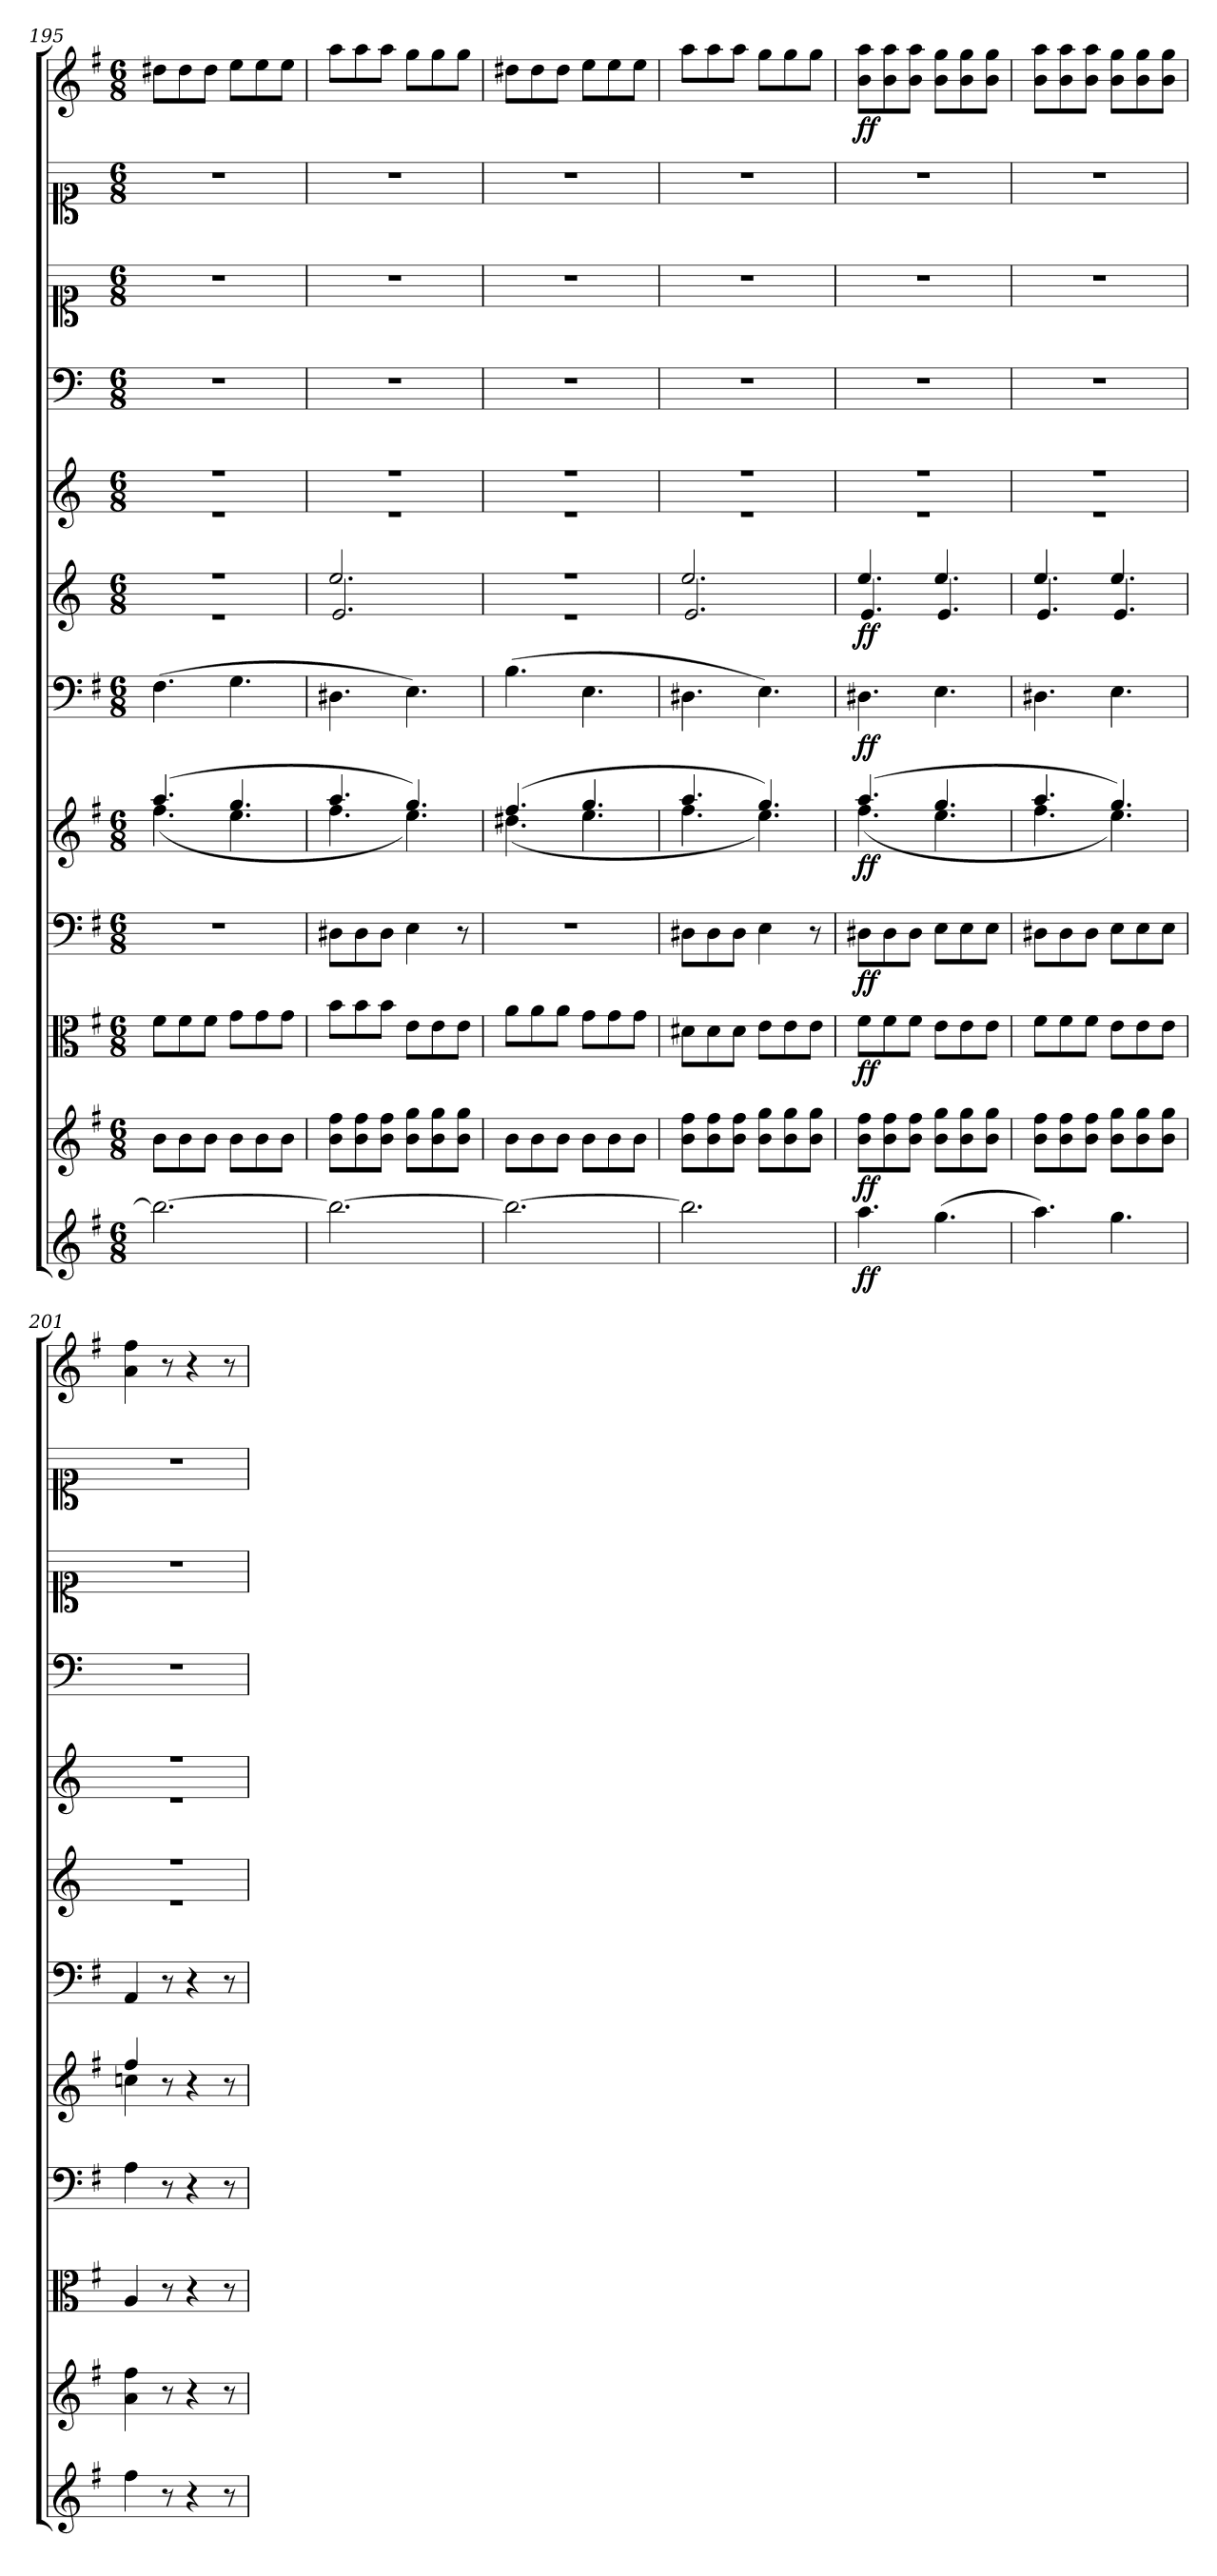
**kern	**dynam	**kern	**dynam	**kern	**dynam	**kern	**dynam	**kern	**dynam	**kern	**dynam	**kern	**dynam	**kern	**kern	**kern	**kern	**kern	**dynam
*part12	*part12	*part11	*part11	*part10	*part10	*part9	*part9	*part8	*part8	*part7	*part7	*part6	*part6	*part5	*part4	*part3	*part2	*part1	*part1
*staff12	*staff12	*staff11	*staff11	*staff10	*staff10	*staff9	*staff9	*staff8	*staff8	*staff7	*staff7	*staff6	*staff6	*staff5	*staff4	*staff3	*staff2	*staff1	*staff1
*clefG2	*	*clefG2	*	*clefC3	*	*clefF4	*	*clefG2	*	*clefF4	*	*clefG2	*	*clefG2	*clefF4	*clefC1	*clefC1	*clefG2	*
*k[f#]	*	*k[f#]	*	*k[f#]	*	*k[f#]	*	*k[f#]	*	*k[f#]	*	*k[]	*	*k[]	*k[]	*k[]	*k[]	*k[f#]	*
*G:	*	*G:	*	*G:	*	*G:	*	*G:	*	*G:	*	*	*	*	*	*	*	*G:	*
*M6/8	*	*M6/8	*	*M6/8	*	*M6/8	*	*M6/8	*	*M6/8	*	*M6/8	*	*M6/8	*M6/8	*M6/8	*M6/8	*M6/8	*
=195	=195	=195	=195	=195	=195	=195	=195	=195	=195	=195	=195	=195	=195	=195	=195	=195	=195	=195	=195
*	*	*	*	*	*	*	*	*^	*	*	*	*^	*	*^	*	*	*	*	*
2.bb\_	.	8b\L	.	8f#\L	.	2.r	.	(4.aa/	(4.ff#\	.	(4.F#\	.	2.r	2.r	.	2.r	2.r	2.r	2.r	2.r	8dd#X\L	.
.	.	8b\	.	8f#\	.	.	.	.	.	.	.	.	.	.	.	.	.	.	.	.	8dd#\	.
.	.	8b\J	.	8f#\J	.	.	.	.	.	.	.	.	.	.	.	.	.	.	.	.	8dd#\J	.
.	.	8b\L	.	8g\L	.	.	.	4.gg/	4.ee\	.	4.G\	.	.	.	.	.	.	.	.	.	8ee\L	.
.	.	8b\	.	8g\	.	.	.	.	.	.	.	.	.	.	.	.	.	.	.	.	8ee\	.
.	.	8b\J	.	8g\J	.	.	.	.	.	.	.	.	.	.	.	.	.	.	.	.	8ee\J	.
=196	=196	=196	=196	=196	=196	=196	=196	=196	=196	=196	=196	=196	=196	=196	=196	=196	=196	=196	=196	=196	=196	=196
2.bb\_	.	8b\ 8ff#\L	.	8b\L	.	8D#X\L	.	4.aa/	4.ff#\	.	4.D#X\	.	2.ee/	2.e/	.	2.r	2.r	2.r	2.r	2.r	8aa\L	.
.	.	8b\ 8ff#\	.	8b\	.	8D#\	.	.	.	.	.	.	.	.	.	.	.	.	.	.	8aa\	.
.	.	8b\ 8ff#\J	.	8b\J	.	8D#\J	.	.	.	.	.	.	.	.	.	.	.	.	.	.	8aa\J	.
.	.	8b\ 8gg\L	.	8e\L	.	4E\	.	4.gg/)	4.ee\)	.	4.E\)	.	.	.	.	.	.	.	.	.	8gg\L	.
.	.	8b\ 8gg\	.	8e\	.	.	.	.	.	.	.	.	.	.	.	.	.	.	.	.	8gg\	.
.	.	8b\ 8gg\J	.	8e\J	.	8r	.	.	.	.	.	.	.	.	.	.	.	.	.	.	8gg\J	.
=197	=197	=197	=197	=197	=197	=197	=197	=197	=197	=197	=197	=197	=197	=197	=197	=197	=197	=197	=197	=197	=197	=197
2.bb\_	.	8b\L	.	8a\L	.	2.r	.	(4.ff#/	(4.dd#X\	.	(4.B\	.	2.r	2.r	.	2.r	2.r	2.r	2.r	2.r	8dd#X\L	.
.	.	8b\	.	8a\	.	.	.	.	.	.	.	.	.	.	.	.	.	.	.	.	8dd#\	.
.	.	8b\J	.	8a\J	.	.	.	.	.	.	.	.	.	.	.	.	.	.	.	.	8dd#\J	.
.	.	8b\L	.	8g\L	.	.	.	4.gg/	4.ee\	.	4.E\	.	.	.	.	.	.	.	.	.	8ee\L	.
.	.	8b\	.	8g\	.	.	.	.	.	.	.	.	.	.	.	.	.	.	.	.	8ee\	.
.	.	8b\J	.	8g\J	.	.	.	.	.	.	.	.	.	.	.	.	.	.	.	.	8ee\J	.
=198	=198	=198	=198	=198	=198	=198	=198	=198	=198	=198	=198	=198	=198	=198	=198	=198	=198	=198	=198	=198	=198	=198
2.bb\]	.	8b\ 8ff#\L	.	8d#X\L	.	8D#X\L	.	4.aa/	4.ff#\	.	4.D#X\	.	2.ee/	2.e/	.	2.r	2.r	2.r	2.r	2.r	8aa\L	.
.	.	8b\ 8ff#\	.	8d#\	.	8D#\	.	.	.	.	.	.	.	.	.	.	.	.	.	.	8aa\	.
.	.	8b\ 8ff#\J	.	8d#\J	.	8D#\J	.	.	.	.	.	.	.	.	.	.	.	.	.	.	8aa\J	.
.	.	8b\ 8gg\L	.	8e\L	.	4E\	.	4.gg/)	4.ee\)	.	4.E\)	.	.	.	.	.	.	.	.	.	8gg\L	.
.	.	8b\ 8gg\	.	8e\	.	.	.	.	.	.	.	.	.	.	.	.	.	.	.	.	8gg\	.
.	.	8b\ 8gg\J	.	8e\J	.	8r	.	.	.	.	.	.	.	.	.	.	.	.	.	.	8gg\J	.
=199	=199	=199	=199	=199	=199	=199	=199	=199	=199	=199	=199	=199	=199	=199	=199	=199	=199	=199	=199	=199	=199	=199
4.aa\	ff	8b\ 8ff#\L	ff	8f#\L	ff	8D#X\L	ff	(4.aa/	(4.ff#\	ff	4.D#X\	ff	4.ee/	4.e/	ff	2.r	2.r	2.r	2.r	2.r	8b\ 8aa\L	ff
.	.	8b\ 8ff#\	.	8f#\	.	8D#\	.	.	.	.	.	.	.	.	.	.	.	.	.	.	8b\ 8aa\	.
.	.	8b\ 8ff#\J	.	8f#\J	.	8D#\J	.	.	.	.	.	.	.	.	.	.	.	.	.	.	8b\ 8aa\J	.
(4.gg\	.	8b\ 8gg\L	.	8e\L	.	8E\L	.	4.gg/	4.ee\	.	4.E\	.	4.ee/	4.e/	.	.	.	.	.	.	8b\ 8gg\L	.
.	.	8b\ 8gg\	.	8e\	.	8E\	.	.	.	.	.	.	.	.	.	.	.	.	.	.	8b\ 8gg\	.
.	.	8b\ 8gg\J	.	8e\J	.	8E\J	.	.	.	.	.	.	.	.	.	.	.	.	.	.	8b\ 8gg\J	.
=200	=200	=200	=200	=200	=200	=200	=200	=200	=200	=200	=200	=200	=200	=200	=200	=200	=200	=200	=200	=200	=200	=200
4.aa\)	.	8b\ 8ff#\L	.	8f#\L	.	8D#X\L	.	4.aa/	4.ff#\	.	4.D#X\	.	4.ee/	4.e/	.	2.r	2.r	2.r	2.r	2.r	8b\ 8aa\L	.
.	.	8b\ 8ff#\	.	8f#\	.	8D#\	.	.	.	.	.	.	.	.	.	.	.	.	.	.	8b\ 8aa\	.
.	.	8b\ 8ff#\J	.	8f#\J	.	8D#\J	.	.	.	.	.	.	.	.	.	.	.	.	.	.	8b\ 8aa\J	.
4.gg\	.	8b\ 8gg\L	.	8e\L	.	8E\L	.	4.gg/)	4.ee\)	.	4.E\	.	4.ee/	4.e/	.	.	.	.	.	.	8b\ 8gg\L	.
.	.	8b\ 8gg\	.	8e\	.	8E\	.	.	.	.	.	.	.	.	.	.	.	.	.	.	8b\ 8gg\	.
.	.	8b\ 8gg\J	.	8e\J	.	8E\J	.	.	.	.	.	.	.	.	.	.	.	.	.	.	8b\ 8gg\J	.
=201	=201	=201	=201	=201	=201	=201	=201	=201	=201	=201	=201	=201	=201	=201	=201	=201	=201	=201	=201	=201	=201	=201
4ff#\	.	4a\ 4ff#\	.	4A/	.	4A\	.	4ff#/	4ccn\	.	4AA/	.	2.r	2.r	.	2.r	2.r	2.r	2.r	2.r	4a\ 4ff#\	.
8r	.	8r	.	8r	.	8r	.	8r	8ryy	.	8r	.	.	.	.	.	.	.	.	.	8r	.
4r	.	4r	.	4r	.	4r	.	4r	4ryy	.	4r	.	.	.	.	.	.	.	.	.	4r	.
8r	.	8r	.	8r	.	8r	.	8r	8ryy	.	8r	.	.	.	.	.	.	.	.	.	8r	.
*	*	*	*	*	*	*	*	*	*	*	*	*	*v	*v	*	*	*	*	*	*	*	*
*	*	*	*	*	*	*	*	*v	*v	*	*	*	*	*	*v	*v	*	*	*	*	*
=	=	=	=	=	=	=	=	=	=	=	=	=	=	=	=	=	=	=	=
*-	*-	*-	*-	*-	*-	*-	*-	*-	*-	*-	*-	*-	*-	*-	*-	*-	*-	*-	*-
